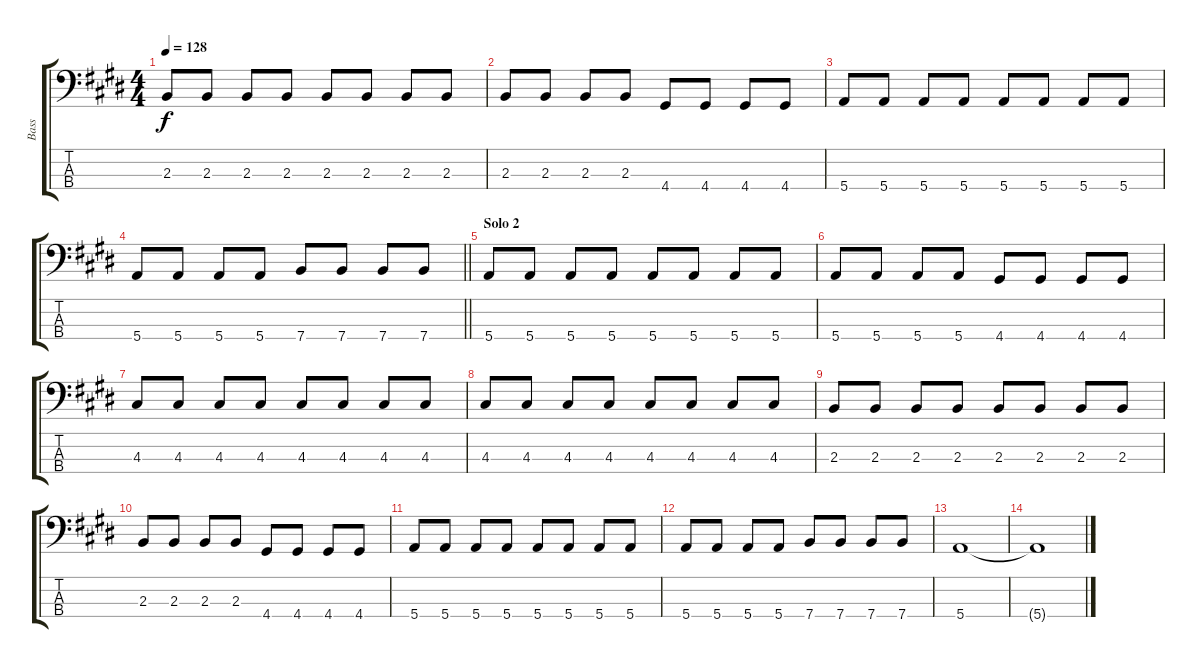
\track ("Bass" "Bass") {instrument electricbassfinger}
\staff {score tabs}
\tuning (G2 D2 A1 E1) {hide}
\ts (4 4)
\tempo 128
\clef f4
\ks c#minor
2.3.8{dy f} 2.3.8 2.3.8 2.3.8 2.3.8 2.3.8 2.3.8 2.3.8 |
2.3.8 2.3.8 2.3.8 2.3.8 4.4.8 4.4.8 4.4.8 4.4.8 |
5.4.8 5.4.8 5.4.8 5.4.8 5.4.8 5.4.8 5.4.8 5.4.8 |
\barLineRight lightlight
5.4.8 5.4.8 5.4.8 5.4.8 7.4.8 7.4.8 7.4.8 7.4.8 |
\section ("" "Solo 2")
5.4.8 5.4.8 5.4.8 5.4.8 5.4.8 5.4.8 5.4.8 5.4.8 |
5.4.8 5.4.8 5.4.8 5.4.8 4.4.8 4.4.8 4.4.8 4.4.8 |
4.3.8 4.3.8 4.3.8 4.3.8 4.3.8 4.3.8 4.3.8 4.3.8 |
4.3.8 4.3.8 4.3.8 4.3.8 4.3.8 4.3.8 4.3.8 4.3.8 |
2.3.8 2.3.8 2.3.8 2.3.8 2.3.8 2.3.8 2.3.8 2.3.8 |
2.3.8 2.3.8 2.3.8 2.3.8 4.4.8 4.4.8 4.4.8 4.4.8 |
5.4.8 5.4.8 5.4.8 5.4.8 5.4.8 5.4.8 5.4.8 5.4.8 |
5.4.8 5.4.8 5.4.8 5.4.8 7.4.8 7.4.8 7.4.8 7.4.8 |
5.4.1 |
5.4{t}.1
